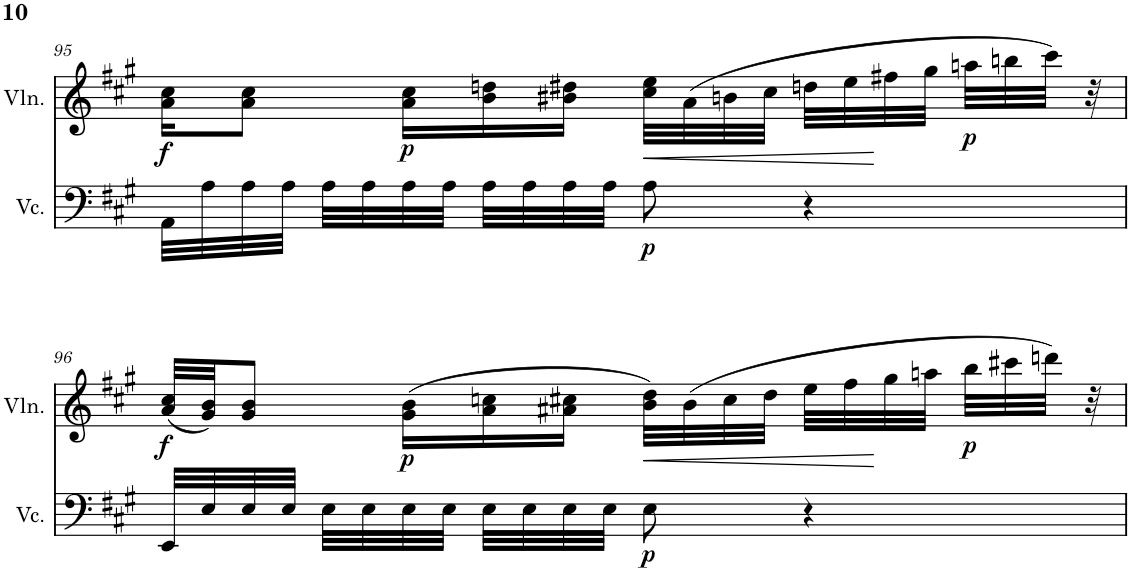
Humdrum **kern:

**kern	**dynam	**kern	**dynam
*part2	*part2	*part1	*part1
*staff2	*staff2	*staff1	*staff1
*I"大提琴	*	*I"小提琴	*
!!LO:PB:g=z
*clefF4	*	*clefG2	*
*k[f#c#g#]	*	*k[f#c#g#]	*
*A:	*	*A:	*
*M6/8	*	*M6/8	*
=95	=95	=95	=95
!	!	!	!LO:DY:b
32AA\LLL	.	16a\ 16cc#\KL	f
32A\	.	.	.
32A\	.	8a\ 8cc#\J	.
32A\JJJ	.	.	.
32A\LLL	.	.	.
32A\	.	.	.
!	!	!	!LO:DY:b
32A\	.	16a\ 16cc#\LL	p
32A\JJJ	.	.	.
32A\LLL	.	16b\ 16ddn\	.
32A\	.	.	.
32A\	.	16b#X\ 16dd#X\JJ	.
32A\JJJ	.	.	.
!	!LO:DY:b	!	!LO:HP:b
8A\	p	32cc#\ 32ee\LLL	<
.	.	(32a\	.
.	.	32bn\	.
.	.	32cc#\JJJ	.
4r	.	32ddn\LLL	.
.	.	32ee\	.
.	.	32ff#X\	.
.	.	32gg#\JJJ	.
!	!	!	!LO:DY:b
.	.	32aan\LLL	p
.	.	32bbn\	.
.	.	32ccc#\JJJ)	.
.	.	32r	.
!!LO:LB:g=z
=96	=96	=96	=96
!	!	!	!LO:DY:b
32EE/LLL	.	(32a/ 32cc#/LLL	f
32E/	.	32g#/ 32b/JJ)	.
32E/	.	8g#/ 8b/J	.
32E/JJJ	.	.	.
32E\LLL	.	.	.
32E\	.	.	.
!	!	!	!LO:DY:b
32E\	.	(16g#\ 16b\LL	p
32E\JJJ	.	.	.
32E\LLL	.	16a\ 16ccn\	.
32E\	.	.	.
32E\	.	16a#X\ 16cc#X\JJ	.
32E\JJJ	.	.	.
!	!LO:DY:b	!	!
8E\	p	32b\ 32dd\LLL)	.
.	.	(32b\	.
.	.	32cc#\	.
.	.	32dd\JJJ	.
4r	.	32ee\LLL	.
.	.	32ff#\	.
.	.	32gg#\	[
.	.	32aan\JJJ	.
!	!	!	!LO:DY:b
.	.	32bb\LLL	p
.	.	32ccc#X\	.
.	.	32dddn\JJJ)	.
.	.	32r	.
=	=	=	=
*-	*-	*-	*-
